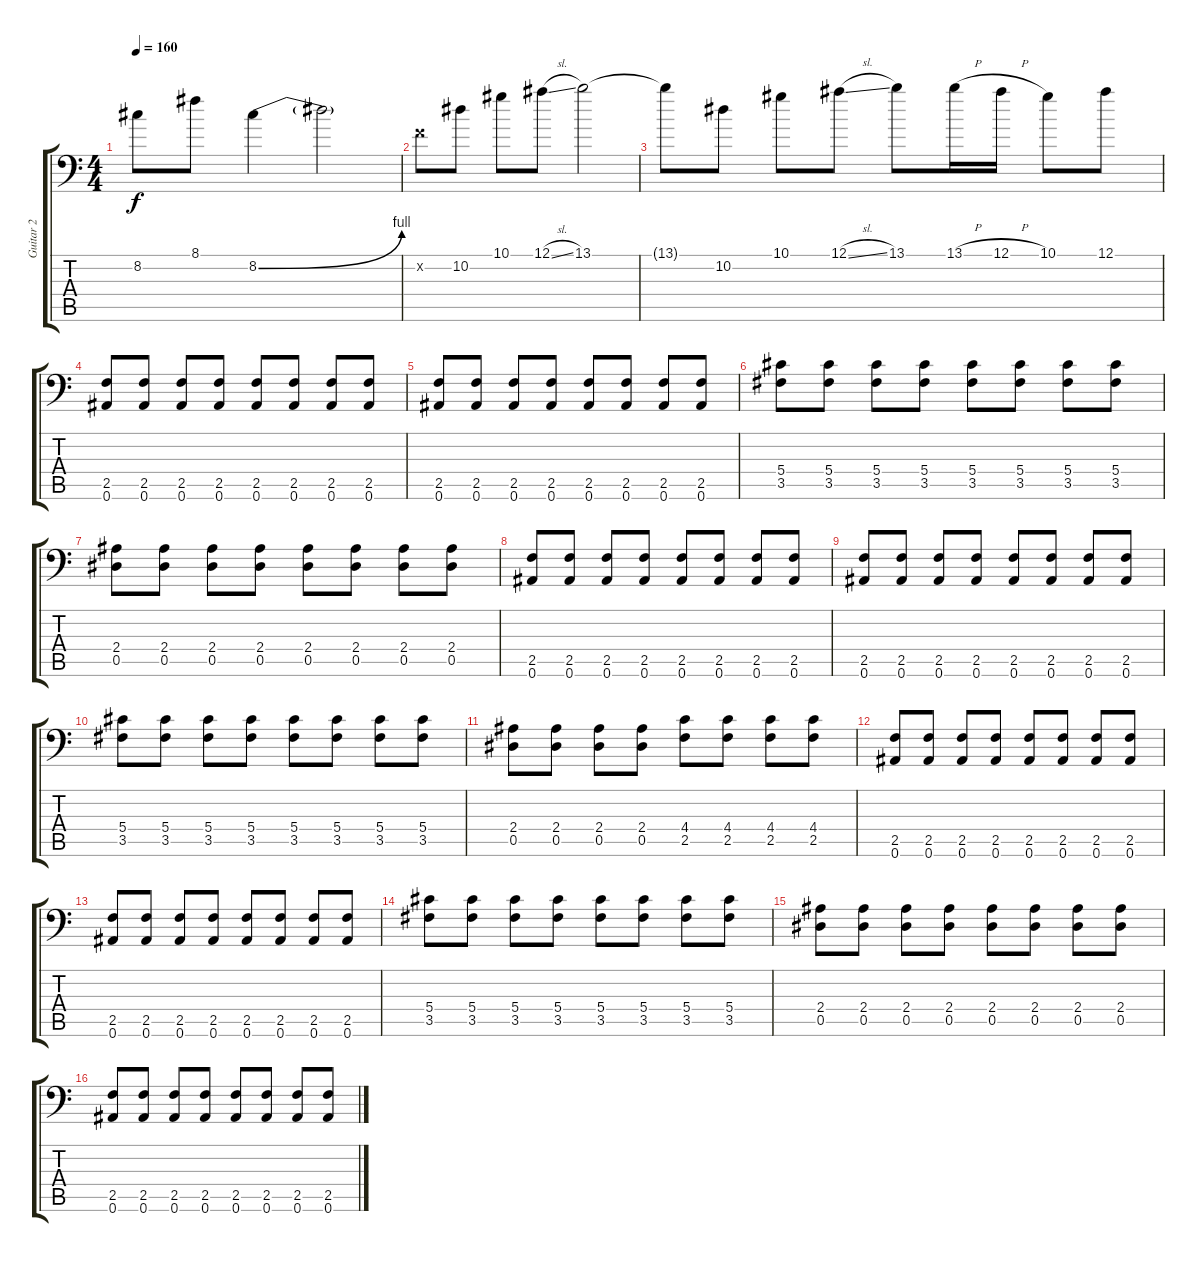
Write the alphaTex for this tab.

\track ("Guitar 2" "Guitar 2") {instrument distortionguitar}
\staff {score tabs}
\tuning (Bb3 F3 Db3 Ab2 Eb2 Bb1) {hide}
\ts (4 4)
\tempo 160
\clef f4
\ks c
8.2{t}.8{dy f} 8.1.8 8.2{be (bend 0 0 60 4)}.4 8.2{t}.2 |
0.2{x}.8 10.2.8 10.1.8 12.1{sl}.8 13.1.2 |
13.1{t}.8 10.2.8 10.1.8 12.1{sl}.8 13.1.8 13.1{h}.16 12.1{h}.16 10.1.8 12.1.8 |
(2.5 0.6).8 (2.5 0.6).8 (2.5 0.6).8 (2.5 0.6).8 (2.5 0.6).8 (2.5 0.6).8 (2.5 0.6).8 (2.5 0.6).8 |
(2.5 0.6).8 (2.5 0.6).8 (2.5 0.6).8 (2.5 0.6).8 (2.5 0.6).8 (2.5 0.6).8 (2.5 0.6).8 (2.5 0.6).8 |
(5.4 3.5).8 (5.4 3.5).8 (5.4 3.5).8 (5.4 3.5).8 (5.4 3.5).8 (5.4 3.5).8 (5.4 3.5).8 (5.4 3.5).8 |
(2.4 0.5).8 (2.4 0.5).8 (2.4 0.5).8 (2.4 0.5).8 (2.4 0.5).8 (2.4 0.5).8 (2.4 0.5).8 (2.4 0.5).8 |
(2.5 0.6).8 (2.5 0.6).8 (2.5 0.6).8 (2.5 0.6).8 (2.5 0.6).8 (2.5 0.6).8 (2.5 0.6).8 (2.5 0.6).8 |
(2.5 0.6).8 (2.5 0.6).8 (2.5 0.6).8 (2.5 0.6).8 (2.5 0.6).8 (2.5 0.6).8 (2.5 0.6).8 (2.5 0.6).8 |
(5.4 3.5).8 (5.4 3.5).8 (5.4 3.5).8 (5.4 3.5).8 (5.4 3.5).8 (5.4 3.5).8 (5.4 3.5).8 (5.4 3.5).8 |
(2.4 0.5).8 (2.4 0.5).8 (2.4 0.5).8 (2.4 0.5).8 (4.4 2.5).8 (4.4 2.5).8 (4.4 2.5).8 (4.4 2.5).8 |
(2.5 0.6).8 (2.5 0.6).8 (2.5 0.6).8 (2.5 0.6).8 (2.5 0.6).8 (2.5 0.6).8 (2.5 0.6).8 (2.5 0.6).8 |
(2.5 0.6).8 (2.5 0.6).8 (2.5 0.6).8 (2.5 0.6).8 (2.5 0.6).8 (2.5 0.6).8 (2.5 0.6).8 (2.5 0.6).8 |
(5.4 3.5).8 (5.4 3.5).8 (5.4 3.5).8 (5.4 3.5).8 (5.4 3.5).8 (5.4 3.5).8 (5.4 3.5).8 (5.4 3.5).8 |
(2.4 0.5).8 (2.4 0.5).8 (2.4 0.5).8 (2.4 0.5).8 (2.4 0.5).8 (2.4 0.5).8 (2.4 0.5).8 (2.4 0.5).8 |
(2.5 0.6).8 (2.5 0.6).8 (2.5 0.6).8 (2.5 0.6).8 (2.5 0.6).8 (2.5 0.6).8 (2.5 0.6).8 (2.5 0.6).8
